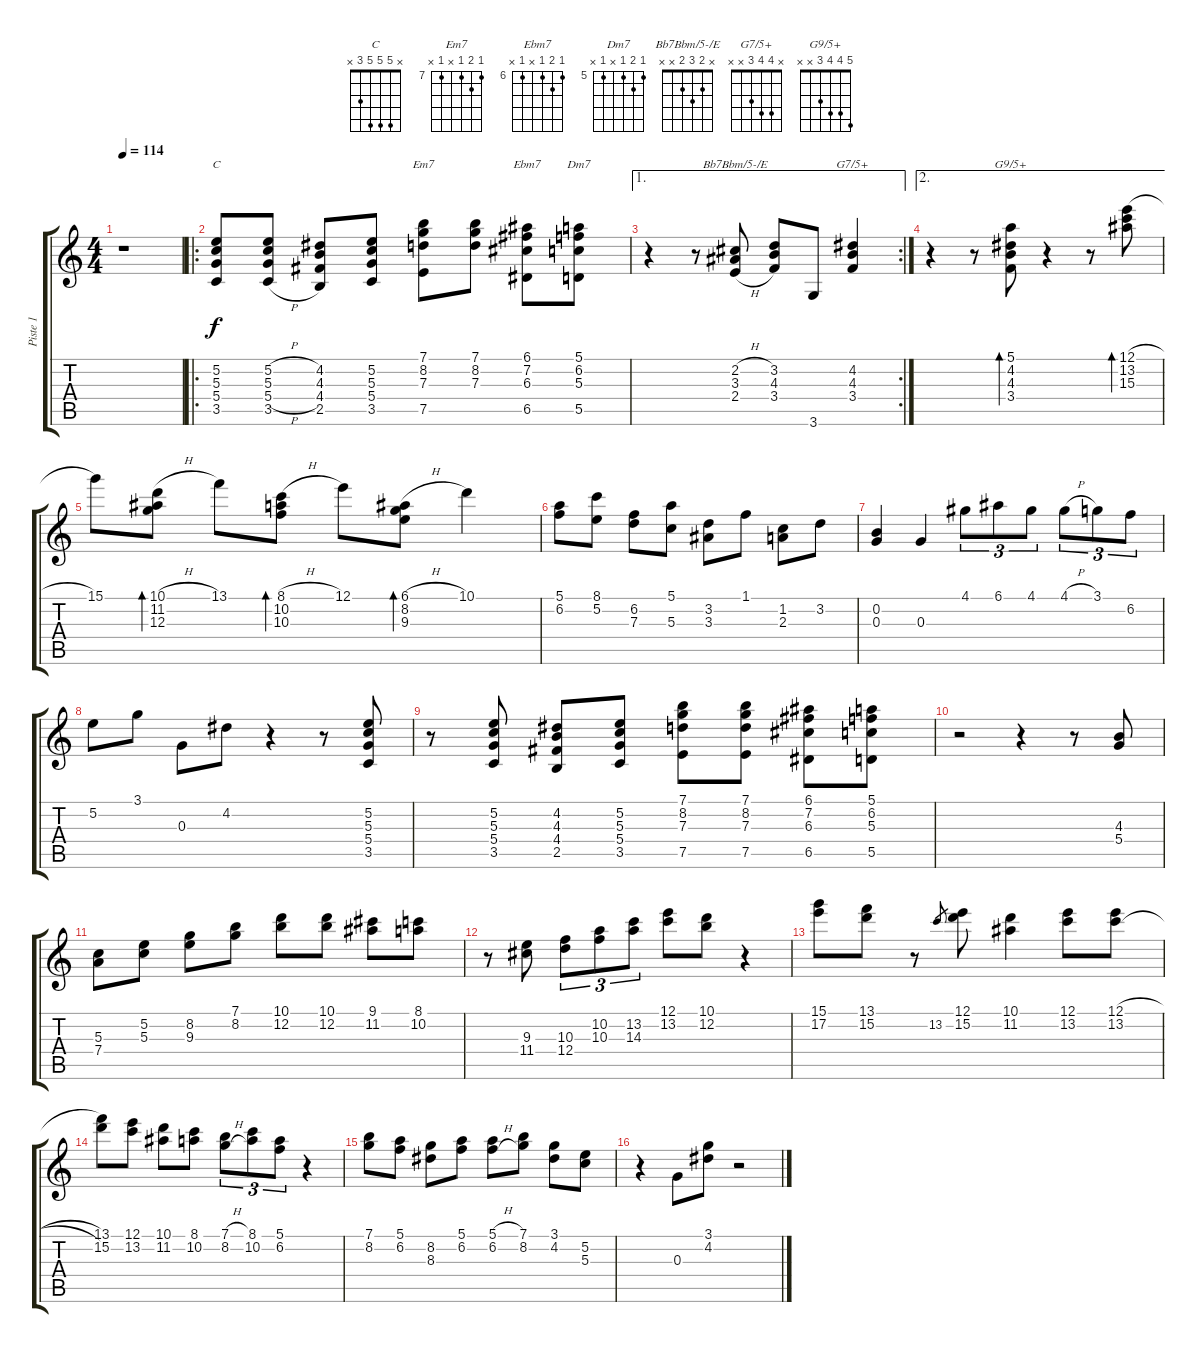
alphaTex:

\track ("Piste 1" "Piste 1") {instrument acousticguitarnylon}
\staff {score tabs}
\tuning (E4 B3 G3 D3 A2 E2) {hide}
\chord ("C" x 5 5 5 3 x)
\chord ("Em7" 7 8 7 x 7 x) {firstfret 7}
\chord ("Ebm7" 6 7 6 x 6 x) {firstfret 6}
\chord ("Dm7" 5 6 5 x 5 x) {firstfret 5}
\chord ("Bb7Bbm/5-/E" x 2 3 2 x x)
\chord ("G7/5+" x 4 4 3 x x)
\chord ("G9/5+" 5 4 4 3 x x)
\ts (4 4)
\tempo 114
\clef g2
\ks c
r.1{dy f} |
\ro
(5.2 5.3 5.4 3.5).8{ch "C"} (5.2{h} 5.3{h} 5.4{h} 3.5{h}).8 (4.2 4.3 4.4 2.5).8 (5.2 5.3 5.4 3.5).8 (7.1 8.2 7.3 7.5).8{ch "Em7"} (7.1 8.2 7.3).8 (6.1 7.2 6.3 6.5).8{ch "Ebm7"} (5.1 6.2 5.3 5.5).8{ch "Dm7"} |
\ae 1
\rc 2
r.4 r.8 (2.2{h} 3.3{h} 2.4{h}).8{ch "Bb7Bbm/5-/E"} (3.2 4.3 3.4).8 3.6.8 (4.2 4.3 3.4).4{ch "G7/5+"} |
\ae 2
r.4 r.8 (5.1 4.2 4.3 3.4).8{bd 240 ch "G9/5+"} r.4 r.8 (12.1{h} 13.2 15.3).8{bd 240} |
15.1.8 (10.1{h} 11.2 12.3).8{bd 240} 13.1.8 (8.1{h} 10.2 10.3).8{bd 240} 12.1.8 (6.1{h} 8.2 9.3).8{bd 240} 10.1.4 |
(5.1 6.2).8 (8.1 5.2).8 (6.2 7.3).8 (5.1 5.3).8 (3.2 3.3).8 1.1.8 (1.2 2.3).8 3.2.8 |
(0.2 0.3).4 0.3.4 4.1.8{tu (3 2)} 6.1.8{tu (3 2)} 4.1.8{tu (3 2)} 4.1{h}.8{tu (3 2)} 3.1.8{tu (3 2)} 6.2.8{tu (3 2)} |
5.2.8 3.1.8 0.3.8 4.2.8 r.4 r.8 (5.2 5.3 5.4 3.5).8 |
r.8 (5.2 5.3 5.4 3.5).8 (4.2 4.3 4.4 2.5).8 (5.2 5.3 5.4 3.5).8 (7.1 8.2 7.3 7.5).8 (7.1 8.2 7.3 7.5).8 (6.1 7.2 6.3 6.5).8 (5.1 6.2 5.3 5.5).8 |
r.2 r.4 r.8 (4.3 5.4).8 |
(5.3 7.4).8 (5.2 5.3).8 (8.2 9.3).8 (7.1 8.2).8 (10.1 12.2).8 (10.1 12.2).8 (9.1 11.2).8 (8.1 10.2).8 |
r.8 (9.3 11.4).8 (10.3 12.4).8{tu (3 2)} (10.2 10.3).8{tu (3 2)} (13.2 14.3).8{tu (3 2)} (12.1 13.2).8 (10.1 12.2).8 r.4 |
(15.1 17.2).8 (13.1 15.2).8 r.8 13.2.8{gr} (12.1 15.2).8 (10.1 11.2).4 (12.1 13.2).8 (12.1{h} 13.2{h}).8 |
(13.1 15.2).8 (12.1 13.2).8 (10.1 11.2).8 (8.1 10.2).8 (7.1{h} 8.2{h}).8{tu (3 2)} (8.1 10.2).8{tu (3 2)} (5.1 6.2).8{tu (3 2)} r.4 |
(7.1 8.2).8 (5.1 6.2).8 (8.2 8.3).8 (5.1 6.2).8 (5.1{h} 6.2{h}).8 (7.1 8.2).8 (3.1 4.2).8 (5.2 5.3).8 |
r.4 0.3.8 (3.1 4.2).8 r.2
